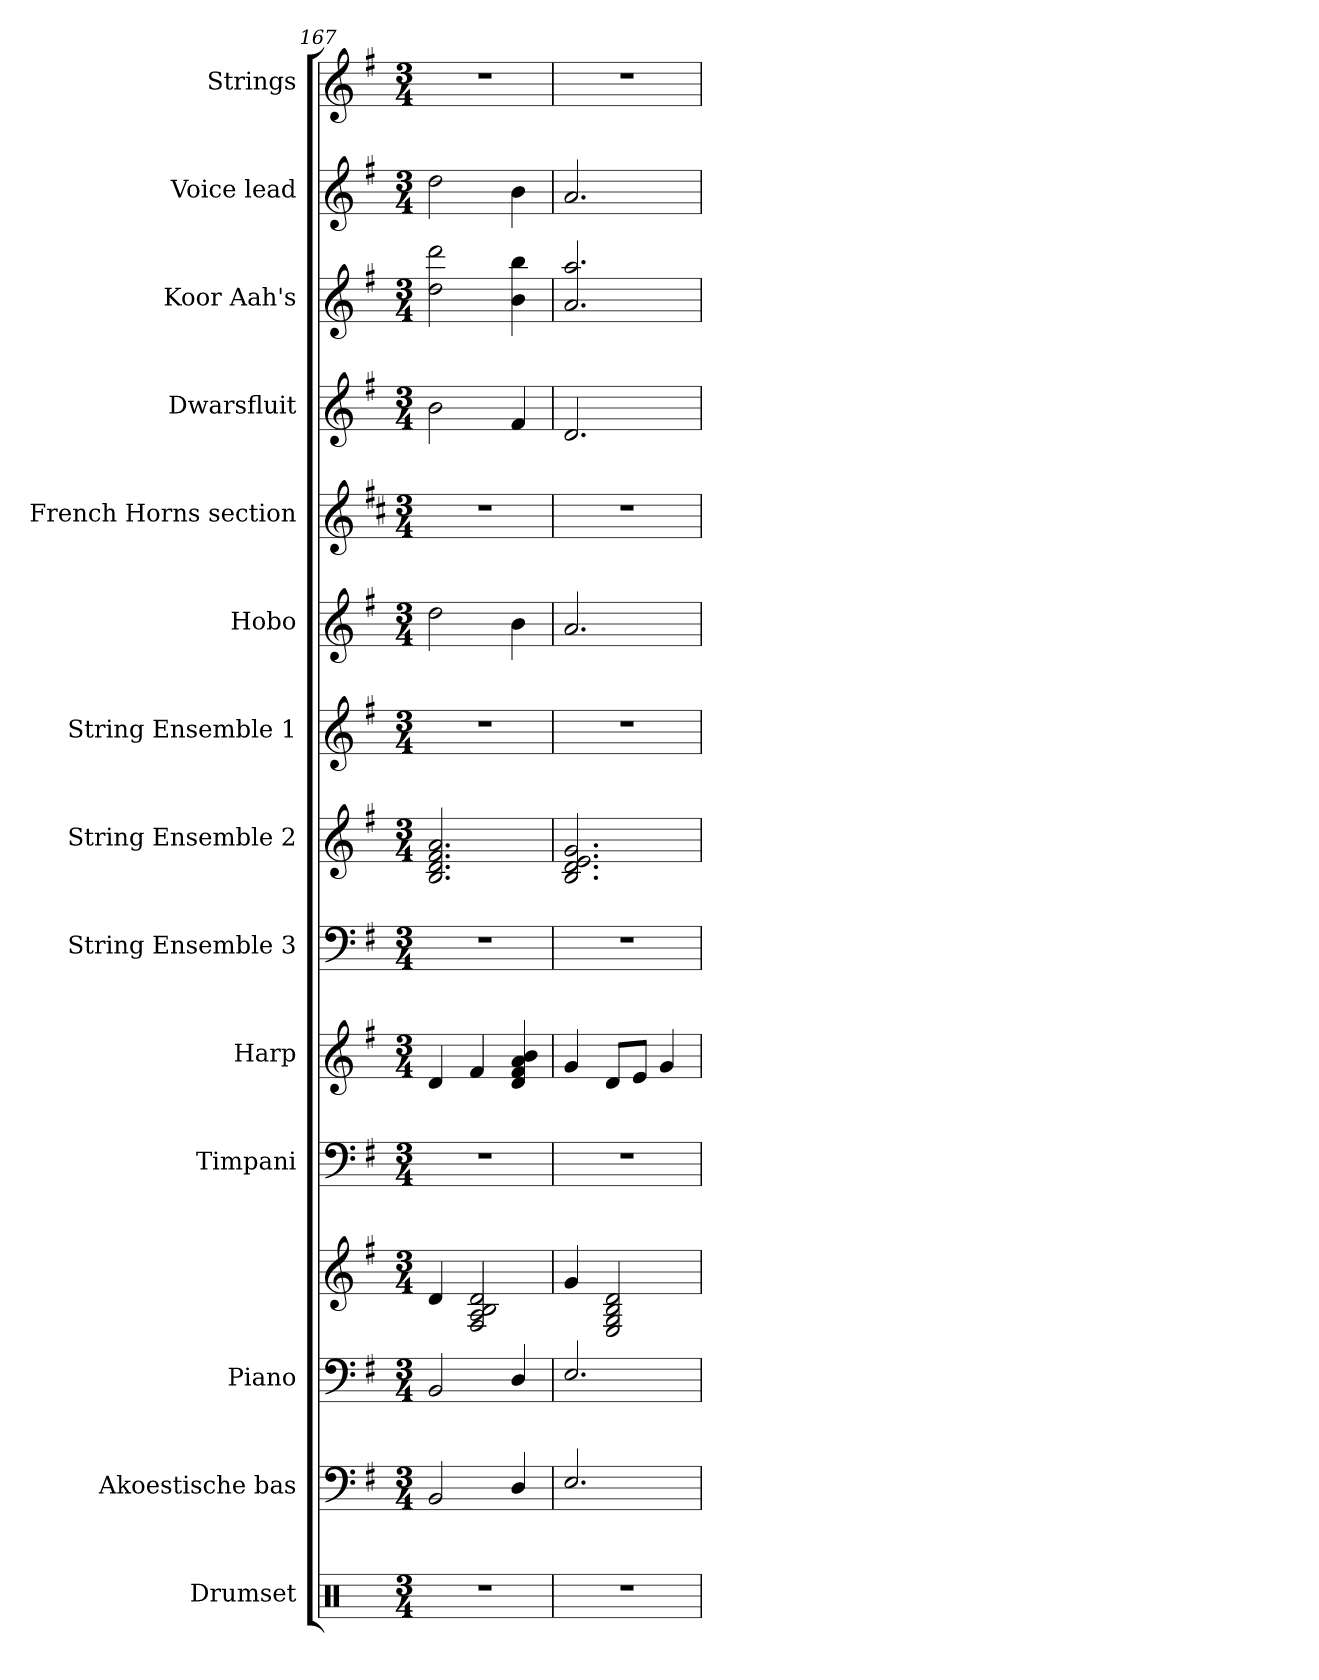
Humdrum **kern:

**kern	**kern	**kern	**kern	**kern	**kern	**kern	**kern	**kern	**kern	**kern	**kern	**kern	**kern	**kern
*part14	*part13	*part12	*part12	*part11	*part10	*part9	*part8	*part7	*part6	*part5	*part4	*part3	*part2	*part1
*staff15	*staff14	*staff13	*staff12	*staff11	*staff10	*staff9	*staff8	*staff7	*staff6	*staff5	*staff4	*staff3	*staff2	*staff1
*I"Drumset	*I"Akoestische bas	*I"Piano	*	*I"Timpani	*I"Harp	*I"String Ensemble 3	*I"String Ensemble 2	*I"String Ensemble 1	*I"Hobo	*I"French Horns section	*I"Dwarsfluit	*I"Koor Aah's	*I"Voice lead	*I"Strings
*I'D. set	*I'Bas	*I'Piano	*	*I'Timpani	*I'Harp	*I'String Ensemble 3	*I'String Ensemble 2	*I'String Ensemble 1	*I'Hobo	*I'French Horns section	*I'Dwarsfluit	*I'Koor Aah's	*I'Voice lead	*I'Strings
!!LO:PB:g=z
*clefX	*clefF4	*clefF4	*clefG2	*clefF4	*clefG2	*clefF4	*clefG2	*clefG2	*clefG2	*clefG2	*clefG2	*clefG2	*clefG2	*clefG2
*	*ITrd7c12	*	*	*	*	*	*	*	*	*ITrd4c7	*	*	*	*
*k[]	*k[f#]	*k[f#]	*k[f#]	*k[f#]	*k[f#]	*k[f#]	*k[f#]	*k[f#]	*k[f#]	*k[f#]	*k[f#]	*k[f#]	*k[f#]	*k[f#]
*M3/4	*M3/4	*M3/4	*M3/4	*M3/4	*M3/4	*M3/4	*M3/4	*M3/4	*M3/4	*M3/4	*M3/4	*M3/4	*M3/4	*M3/4
=167	=167	=167	=167	=167	=167	=167	=167	=167	=167	=167	=167	=167	=167	=167
2.r	2BBB/	2BB/	4d/	2.r	4d/	2.r	2.B/ 2.d/ 2.f#/ 2.a/	2.r	2dd\	2.r	2b\	2dd\ 2ddd\	2dd\	2.r
.	.	.	2F#/ 2A/ 2B/ 2d/	.	4f#/	.	.	.	.	.	.	.	.	.
.	4DD/	4D/	.	.	4d/ 4f#/ 4a/ 4b/	.	.	.	4b\	.	4f#/	4b\ 4bb\	4b\	.
=168	=168	=168	=168	=168	=168	=168	=168	=168	=168	=168	=168	=168	=168	=168
2.r	2.EE/	2.E/	4g/	2.r	4g/	2.r	2.B/ 2.d/ 2.e/ 2.g/	2.r	2.a/	2.r	2.d/	2.a/ 2.aa/	2.a/	2.r
.	.	.	2E/ 2G/ 2B/ 2d/	.	8d/L	.	.	.	.	.	.	.	.	.
.	.	.	.	.	8e/J	.	.	.	.	.	.	.	.	.
.	.	.	.	.	4g/	.	.	.	.	.	.	.	.	.
=	=	=	=	=	=	=	=	=	=	=	=	=	=	=
*-	*-	*-	*-	*-	*-	*-	*-	*-	*-	*-	*-	*-	*-	*-
